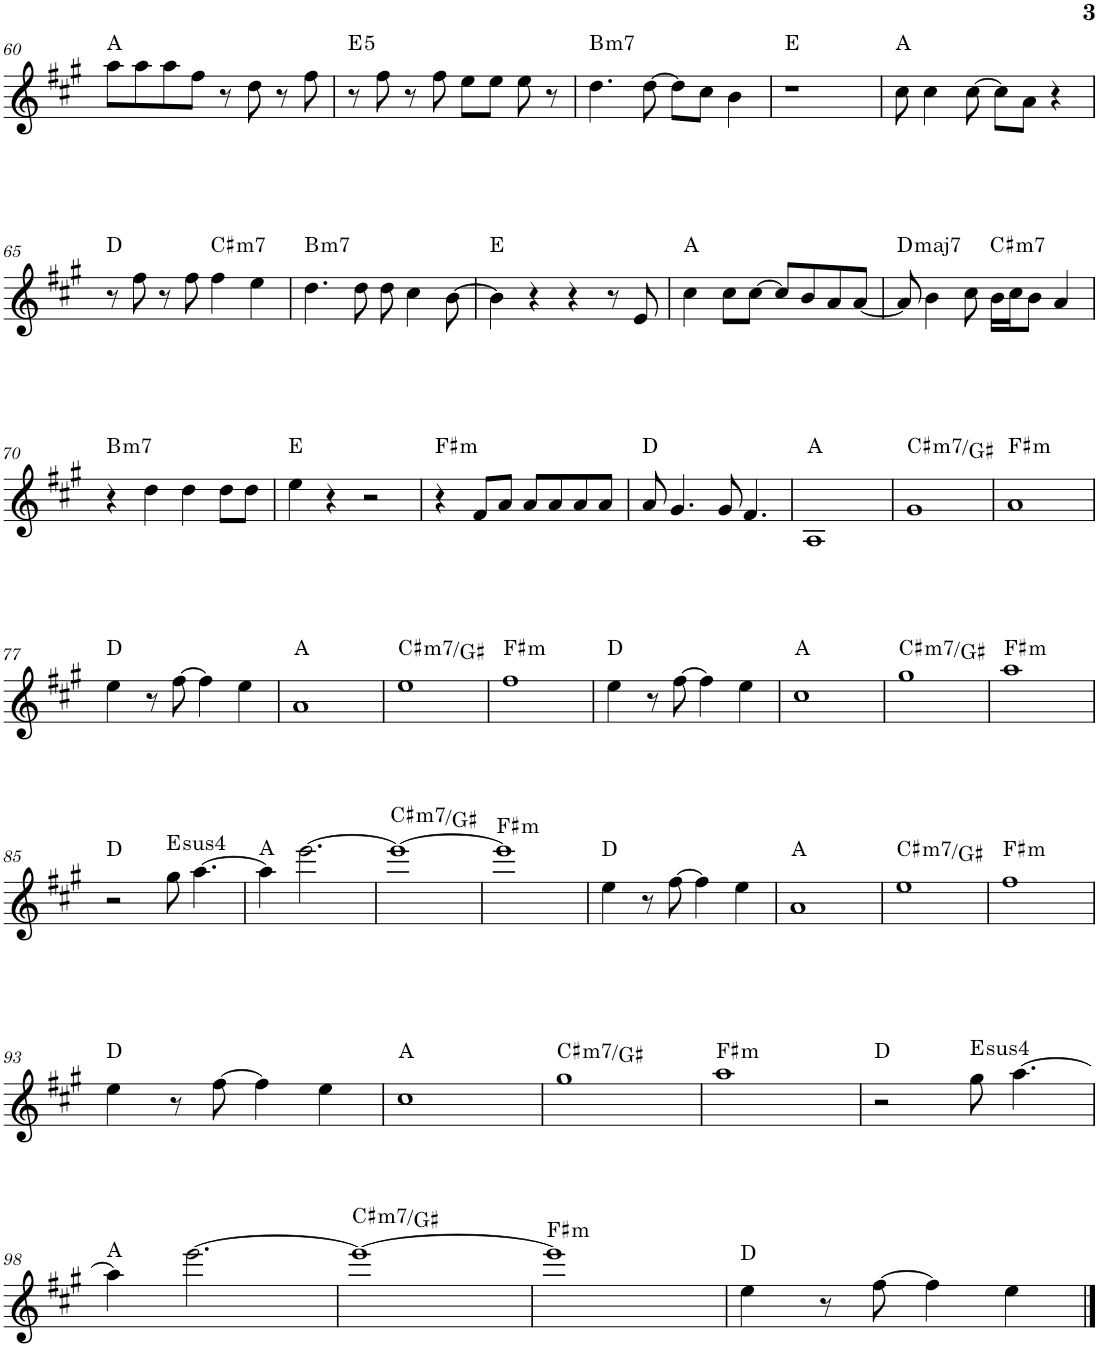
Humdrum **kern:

**kern	**harte
*part1	*part1
*staff1	*
*I"P1	*
!!LO:PB:g=z
*clefG2	*
*k[f#c#g#]	*
*A:	*
*M4/4	*
=60	=60
8aa\L	A:maj
8aa\	.
8aa\	.
8ff#\J	.
8r	.
8dd\	.
8r	.
8ff#\	.
=61	=61
!	!LO:H:kt=5
8r	E:(1,5)
8ff#\	.
8r	.
8ff#\	.
8ee\L	.
8ee\J	.
8ee\	.
8r	.
=62	=62
!	!LO:H:kt=m7
4.dd\	B:min7
[>8dd\	.
8dd\L]	.
8cc#\J	.
4b\	.
=63	=63
1r	E:maj
=64	=64
8cc#\	A:maj
4cc#\	.
[>8cc#\	.
8cc#\L]	.
8a\J	.
4r	.
!!LO:LB:g=z
=65	=65
8r	D:maj
8ff#\	.
8r	.
8ff#\	.
!	!LO:H:kt=m7
4ff#\	C#:min7
4ee\	.
=66	=66
!	!LO:H:kt=m7
4.dd\	B:min7
8dd\	.
8dd\	.
4cc#\	.
[>8b\	.
=67	=67
4b\]	E:maj
4r	.
4r	.
8r	.
8e/	.
=68	=68
4cc#\	A:maj
8cc#\L	.
[>8cc#\J	.
8cc#/L]	.
8b/	.
8a/	.
[<8a/J	.
=69	=69
!	!LO:H:kt=maj7
8a/]	D:maj7
4b\	.
8cc#\	.
!	!LO:H:kt=m7
16b\LL	C#:min7
16cc#\J	.
8b\J	.
4a/	.
!!LO:LB:g=z
=70	=70
!	!LO:H:kt=m7
4r	B:min7
4dd\	.
4dd\	.
8dd\L	.
8dd\J	.
=71	=71
4ee\	E:maj
4r	.
2r	.
=72	=72
!	!LO:H:kt=m
4r	F#:min
8f#/L	.
8a/J	.
8a/L	.
8a/	.
8a/	.
8a/J	.
=73	=73
8a/	D:maj
4.g#/	.
8g#/	.
4.f#/	.
=74	=74
1A	A:maj
=75	=75
!	!LO:H:kt=m7
1g#	C#:min7/5
=76	=76
!	!LO:H:kt=m
1a	F#:min
!!LO:LB:g=z
=77	=77
4ee\	D:maj
8r	.
[>8ff#\	.
4ff#\]	.
4ee\	.
=78	=78
1a	A:maj
=79	=79
!	!LO:H:kt=m7
1ee	C#:min7/5
=80	=80
!	!LO:H:kt=m
1ff#	F#:min
=81	=81
4ee\	D:maj
8r	.
[>8ff#\	.
4ff#\]	.
4ee\	.
=82	=82
1cc#	A:maj
=83	=83
!	!LO:H:kt=m7
1gg#	C#:min7/5
=84	=84
!	!LO:H:kt=m
1aa	F#:min
!!LO:LB:g=z
=85	=85
2r	D:maj
!	!LO:H:kt=4
8gg#\	E:sus4
[>4.aa\	.
=86	=86
4aa\]	A:maj
[>2.eee\	.
=87	=87
!	!LO:H:kt=m7
1eee_	C#:min7/5
=88	=88
!	!LO:H:kt=m
1eee]	F#:min
=89	=89
4ee\	D:maj
8r	.
[>8ff#\	.
4ff#\]	.
4ee\	.
=90	=90
1a	A:maj
=91	=91
!	!LO:H:kt=m7
1ee	C#:min7/5
=92	=92
!	!LO:H:kt=m
1ff#	F#:min
!!LO:LB:g=z
=93	=93
4ee\	D:maj
8r	.
[>8ff#\	.
4ff#\]	.
4ee\	.
=94	=94
1cc#	A:maj
=95	=95
!	!LO:H:kt=m7
1gg#	C#:min7/5
=96	=96
!	!LO:H:kt=m
1aa	F#:min
=97	=97
2r	D:maj
!	!LO:H:kt=4
8gg#\	E:sus4
[>4.aa\	.
!!LO:LB:g=z
=98	=98
4aa\]	A:maj
[>2.eee\	.
=99	=99
!	!LO:H:kt=m7
1eee_	C#:min7/5
=100	=100
!	!LO:H:kt=m
1eee]	F#:min
=101	=101
4ee\	D:maj
8r	.
[>8ff#\	.
4ff#\]	.
4ee\	.
==	==
*-	*-
